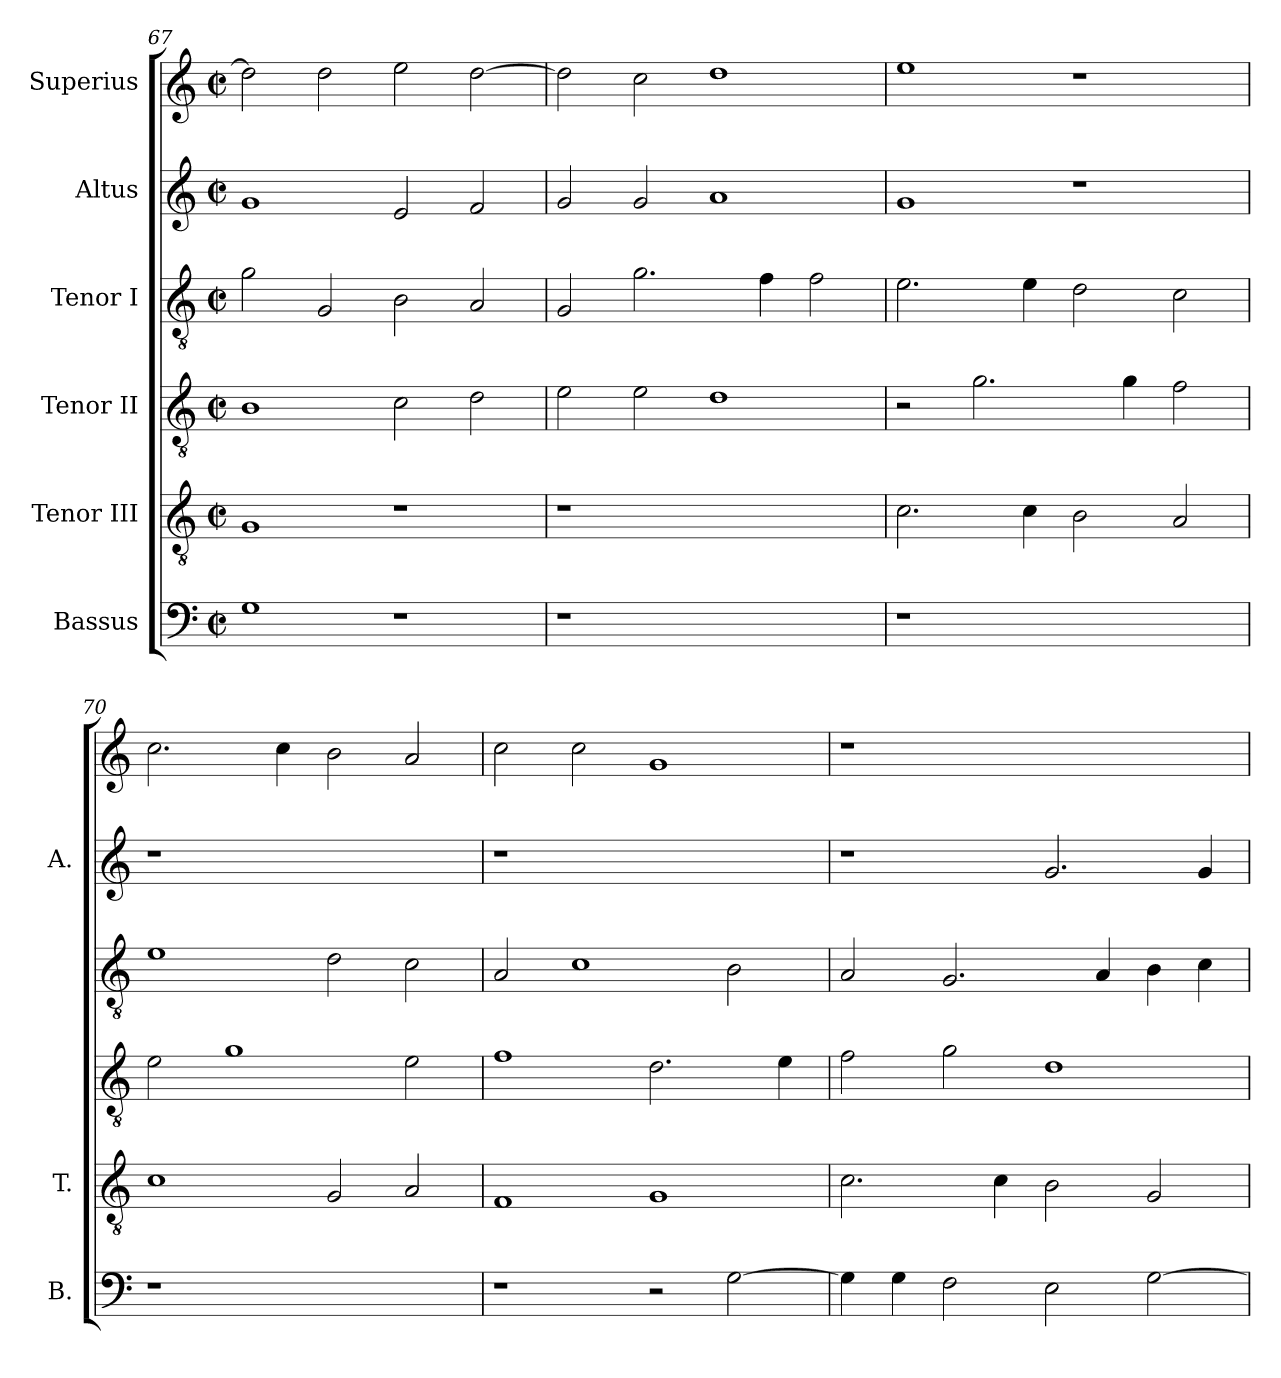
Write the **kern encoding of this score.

**kern	**kern	**kern	**kern	**kern	**kern
*part6	*part5	*part4	*part3	*part2	*part1
*staff6	*staff5	*staff4	*staff3	*staff2	*staff1
*I"Bassus	*I"Tenor III	*I"Tenor II	*I"Tenor I	*I"Altus	*I"Superius
*I'B.	*I'T.	*	*	*I'A.	*
*clefF4	*clefGv2	*clefGv2	*clefGv2	*clefG2	*clefG2
*	*ITrd7c12	*ITrd7c12	*ITrd7c12	*	*
*k[]	*k[]	*k[]	*k[]	*k[]	*k[]
*C:	*C:	*C:	*C:	*C:	*C:
*M2/2	*M2/2	*M2/2	*M2/2	*M2/2	*M2/2
*met(c|)	*met(c|)	*met(c|)	*met(c|)	*met(c|)	*met(c|)
=67	=67	=67	=67	=67	=67
1Gi	1GGi	1BBi	2Gi\	1gi	2ddi\]
.	.	.	2GGi/	.	2ddi\
1r	1r	2Ci\	2BBi\	2ei/	2eei\
.	.	2Di\	2AAi/	2fi/	[>2ddi\
=68	=68	=68	=68	=68	=68
!LO:N:vis=1	!LO:N:vis=1	!	!	!	!
1r	1r	2Ei\	2GGi/	2gi/	2ddi\]
.	.	2Ei\	2.Gi\	2gi/	2cci\
1ryy	1ryy	1Di	.	1ai	1ddi
.	.	.	4Fi\	.	.
.	.	.	2Fi\	.	.
=69	=69	=69	=69	=69	=69
!LO:N:vis=1	!	!	!	!	!
1r	2.Ci\	2r	2.Ei\	1gi	1eei
.	.	2.Gi\	.	.	.
.	4Ci\	.	4Ei\	.	.
1ryy	2BBi\	.	2Di\	1r	1r
.	.	4Gi\	.	.	.
.	2AAi/	2Fi\	2Ci\	.	.
=70	=70	=70	=70	=70	=70
!LO:N:vis=1	!	!	!	!LO:N:vis=1	!
1r	1Ci	2Ei\	1Ei	1r	2.cci\
.	.	1Gi	.	.	.
.	.	.	.	.	4cci\
1ryy	2GGi/	.	2Di\	1ryy	2bi\
.	2AAi/	2Ei\	2Ci\	.	2ai/
!!LO:LB:g=z
=71	=71	=71	=71	=71	=71
!	!	!	!	!LO:N:vis=1	!
1r	1FFi	1Fi	2AAi/	1r	2cci\
.	.	.	1Ci	.	2cci\
2r	1GGi	2.Di\	.	1ryy	1gi
[>2Gi\	.	.	2BBi\	.	.
.	.	4Ei\	.	.	.
=72	=72	=72	=72	=72	=72
!	!	!	!	!	!LO:N:vis=1
4Gi\]	2.Ci\	2Fi\	2AAi/	1r	1r
4Gi\	.	.	.	.	.
2Fi\	.	2Gi\	2.GGi/	.	.
.	4Ci\	.	.	.	.
2Ei\	2BBi\	1Di	.	2.gi/	1ryy
.	.	.	4AAi/	.	.
[>2Gi\	2GGi/	.	4BBi\	.	.
.	.	.	4Ci\	4gi/	.
=	=	=	=	=	=
*-	*-	*-	*-	*-	*-
